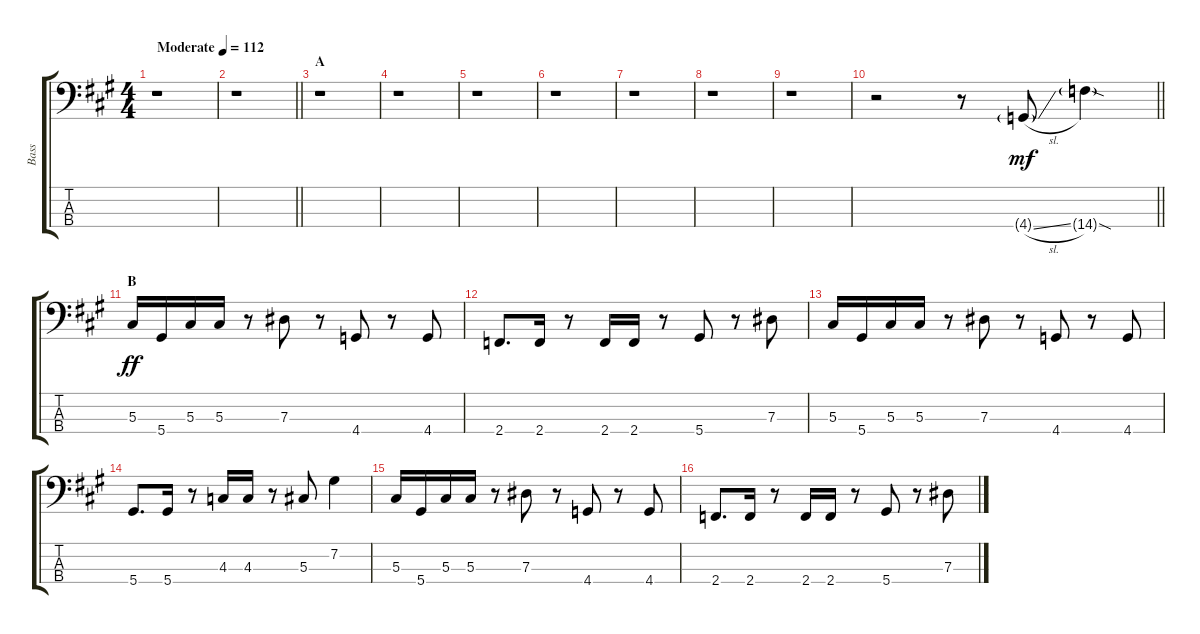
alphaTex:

\track ("Bass" "Bass") {instrument electricbasspick}
\staff {score tabs}
\tuning (Gb2 Db2 Ab1 Eb1) {hide}
\ts (4 4)
\tempo (112 "Moderate")
\clef f4
\ks a
r.1{dy mf instrument electricbasspick} |
\barLineRight lightlight
r.1 |
\section ("" "A")
r.1 |
r.1 |
r.1 |
r.1 |
r.1 |
r.1 |
r.1 |
\barLineRight lightlight
r.2 r.8 4.4{sl g}.8 14.4{sod g}.4 |
\section ("" "B")
5.3.16{dy ff} 5.4.16 5.3.16 5.3.16 r.8 7.3.8 r.8 4.4.8 r.8 4.4.8 |
2.4.8{d} 2.4.16 r.8 2.4.16 2.4.16 r.8 5.4.8 r.8 7.3.8 |
5.3.16 5.4.16 5.3.16 5.3.16 r.8 7.3.8 r.8 4.4.8 r.8 4.4.8 |
5.4.8{d} 5.4.16 r.8 4.3.16 4.3.16 r.8 5.3.8 7.2.4 |
5.3.16 5.4.16 5.3.16 5.3.16 r.8 7.3.8 r.8 4.4.8 r.8 4.4.8 |
2.4.8{d} 2.4.16 r.8 2.4.16 2.4.16 r.8 5.4.8 r.8 7.3.8
